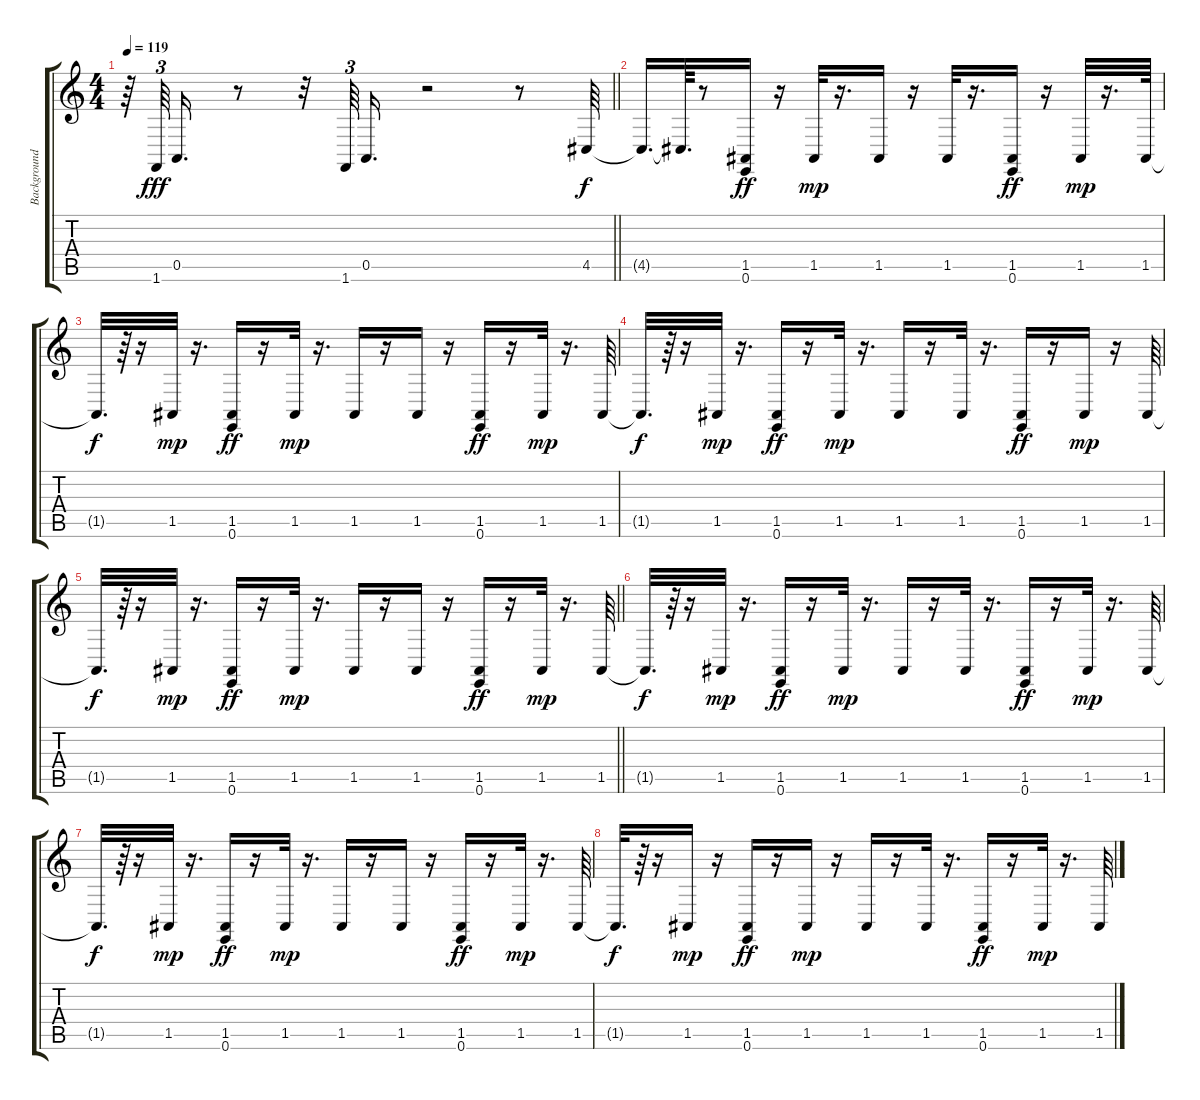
\track ("Background 1" "Background") {instrument acousticgrandpiano}
\staff {score tabs}
\tuning (E4 B3 G3 D3 A2 E2) {hide}
\ts (4 4)
\tempo 119
\clef g2
\barLineRight lightlight
\ks c
r.64{dy f} 1.6.64{tu (3 2) dy fff} 0.5.16{d} r.8 r.32 1.6.64{tu (3 2)} 0.5.16{d} r.2 r.8 4.5.64{dy f} |
4.5{t}.16{d} 4.5{t}.64{d} r.8 (1.5 0.6).16{dy ff} r.16 1.5.32{dy mp} r.16{d} 1.5.16 r.16 1.5.32 r.16{d} (1.5 0.6).16{dy ff} r.16 1.5.32{dy mp} r.16{d} 1.5.64 |
1.5{t}.32{d dy f} r.64 r.16 1.5.32{dy mp} r.16{d} (1.5 0.6).16{dy ff} r.16 1.5.32{dy mp} r.16{d} 1.5.16 r.16 1.5.16 r.16 (1.5 0.6).16{dy ff} r.16 1.5.32{dy mp} r.16{d} 1.5.64 |
1.5{t}.32{d dy f} r.64 r.16 1.5.32{dy mp} r.16{d} (1.5 0.6).16{dy ff} r.16 1.5.32{dy mp} r.16{d} 1.5.16 r.16 1.5.32 r.16{d} (1.5 0.6).16{dy ff} r.16 1.5.16{dy mp} r.16 1.5.64 |
\barLineRight lightlight
1.5{t}.32{d dy f} r.64 r.16 1.5.32{dy mp} r.16{d} (1.5 0.6).16{dy ff} r.16 1.5.32{dy mp} r.16{d} 1.5.16 r.16 1.5.16 r.16 (1.5 0.6).16{dy ff} r.16 1.5.32{dy mp} r.16{d} 1.5.64 |
1.5{t}.32{d dy f} r.64 r.16 1.5.32{dy mp} r.16{d} (1.5 0.6).16{dy ff} r.16 1.5.32{dy mp} r.16{d} 1.5.16 r.16 1.5.32 r.16{d} (1.5 0.6).16{dy ff} r.16 1.5.32{dy mp} r.16{d} 1.5.64 |
1.5{t}.32{d dy f} r.64 r.16 1.5.32{dy mp} r.16{d} (1.5 0.6).16{dy ff} r.16 1.5.32{dy mp} r.16{d} 1.5.16 r.16 1.5.16 r.16 (1.5 0.6).16{dy ff} r.16 1.5.32{dy mp} r.16{d} 1.5.64 |
1.5{t}.32{d dy f} r.64 r.16 1.5.16{dy mp} r.16 (1.5 0.6).16{dy ff} r.16 1.5.16{dy mp} r.16 1.5.16 r.16 1.5.32 r.16{d} (1.5 0.6).16{dy ff} r.16 1.5.32{dy mp} r.16{d} 1.5.64
